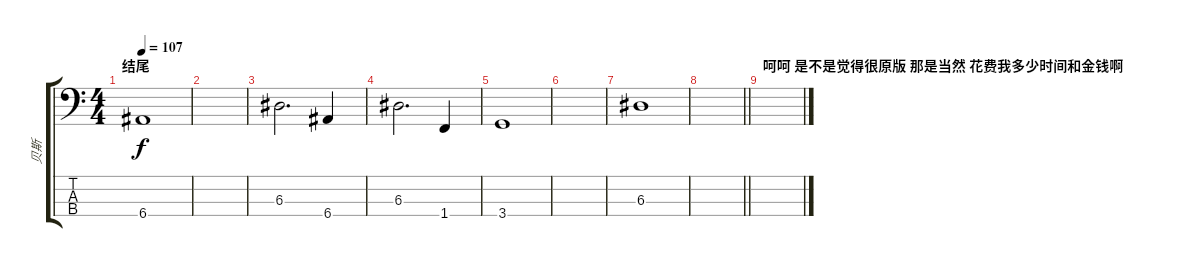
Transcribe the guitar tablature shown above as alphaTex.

\track ("贝斯" "贝斯") {instrument fretlessbass}
\staff {score tabs}
\tuning (G2 D2 A1 E1) {hide}
\ts (4 4)
\section ("" "结尾")
\tempo 107
\clef f4
\ks c
6.4.1{dy f} |
|
6.3.2{d} 6.4.4 |
6.3.2{d} 1.4.4 |
3.4.1 |
|
6.3.1 |
\barLineRight lightlight
|
\section ("" "呵呵 是不是觉得很原版 那是当然 花费我多少时间和金钱啊")
